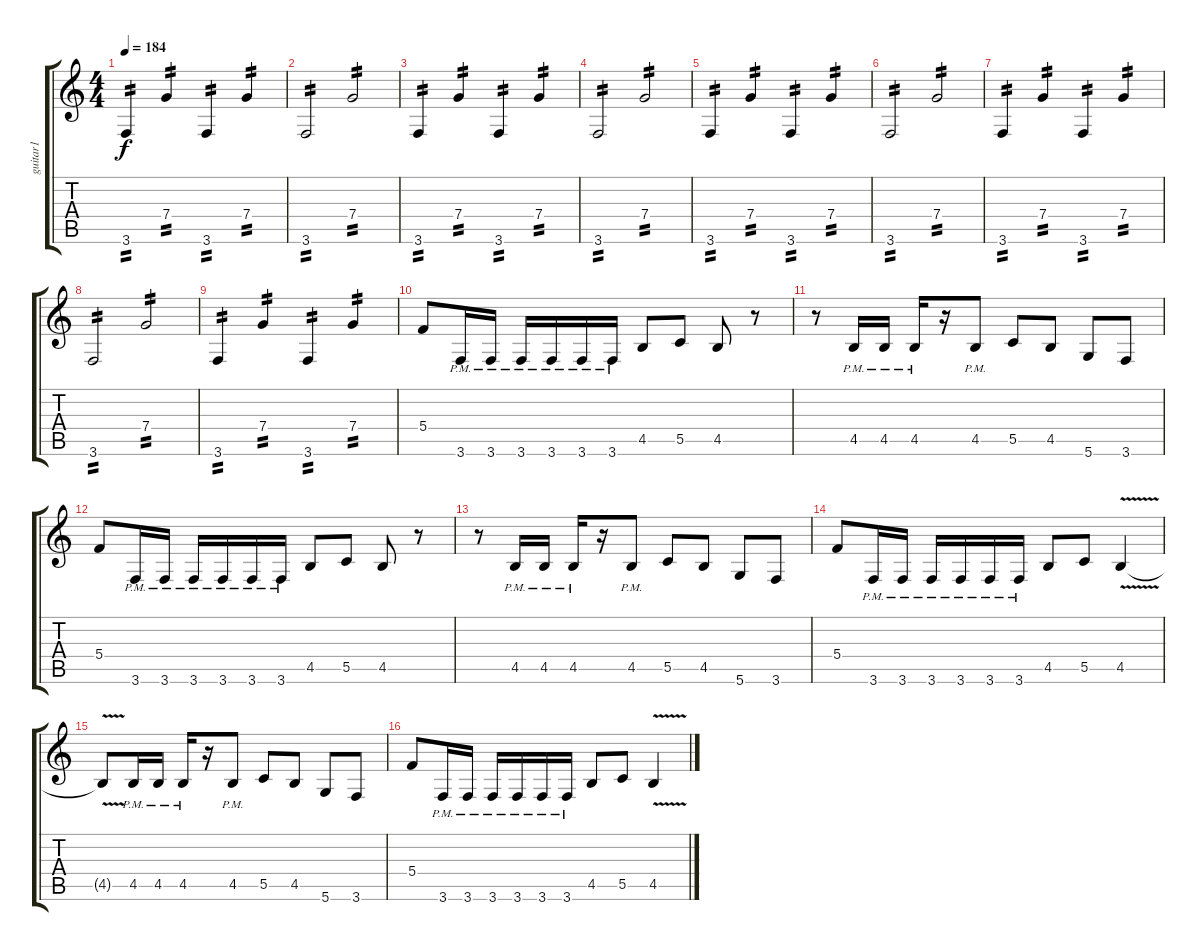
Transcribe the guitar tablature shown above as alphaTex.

\track ("guitar1" "guitar1") {instrument distortionguitar}
\staff {score tabs}
\tuning (D4 A3 F3 C3 G2 D2) {hide}
\ts (4 4)
\tempo 184
\clef g2
\ks c
3.6.4{tp 2 dy f} 7.4.4{tp 2} 3.6.4{tp 2} 7.4.4{tp 2} |
3.6.2{tp 2} 7.4.2{tp 2} |
3.6.4{tp 2} 7.4.4{tp 2} 3.6.4{tp 2} 7.4.4{tp 2} |
3.6.2{tp 2} 7.4.2{tp 2} |
3.6.4{tp 2} 7.4.4{tp 2} 3.6.4{tp 2} 7.4.4{tp 2} |
3.6.2{tp 2} 7.4.2{tp 2} |
3.6.4{tp 2} 7.4.4{tp 2} 3.6.4{tp 2} 7.4.4{tp 2} |
3.6.2{tp 2} 7.4.2{tp 2} |
3.6.4{tp 2} 7.4.4{tp 2} 3.6.4{tp 2} 7.4.4{tp 2} |
5.4.8 3.6{pm}.16 3.6{pm}.16 3.6{pm}.16 3.6{pm}.16 3.6{pm}.16 3.6{pm}.16 4.5.8 5.5.8 4.5.8 r.8 |
r.8 4.5{pm}.16 4.5{pm}.16 4.5{pm}.16 r.16 4.5{pm}.8 5.5.8 4.5.8 5.6.8 3.6.8 |
5.4.8 3.6{pm}.16 3.6{pm}.16 3.6{pm}.16 3.6{pm}.16 3.6{pm}.16 3.6{pm}.16 4.5.8 5.5.8 4.5.8 r.8 |
r.8 4.5{pm}.16 4.5{pm}.16 4.5{pm}.16 r.16 4.5{pm}.8 5.5.8 4.5.8 5.6.8 3.6.8 |
5.4.8 3.6{pm}.16 3.6{pm}.16 3.6{pm}.16 3.6{pm}.16 3.6{pm}.16 3.6{pm}.16 4.5.8 5.5.8 4.5{v}.4 |
4.5{t}.8 4.5{pm}.16 4.5{pm}.16 4.5{pm}.16 r.16 4.5{pm}.8 5.5.8 4.5.8 5.6.8 3.6.8 |
5.4.8 3.6{pm}.16 3.6{pm}.16 3.6{pm}.16 3.6{pm}.16 3.6{pm}.16 3.6{pm}.16 4.5.8 5.5.8 4.5{v}.4
